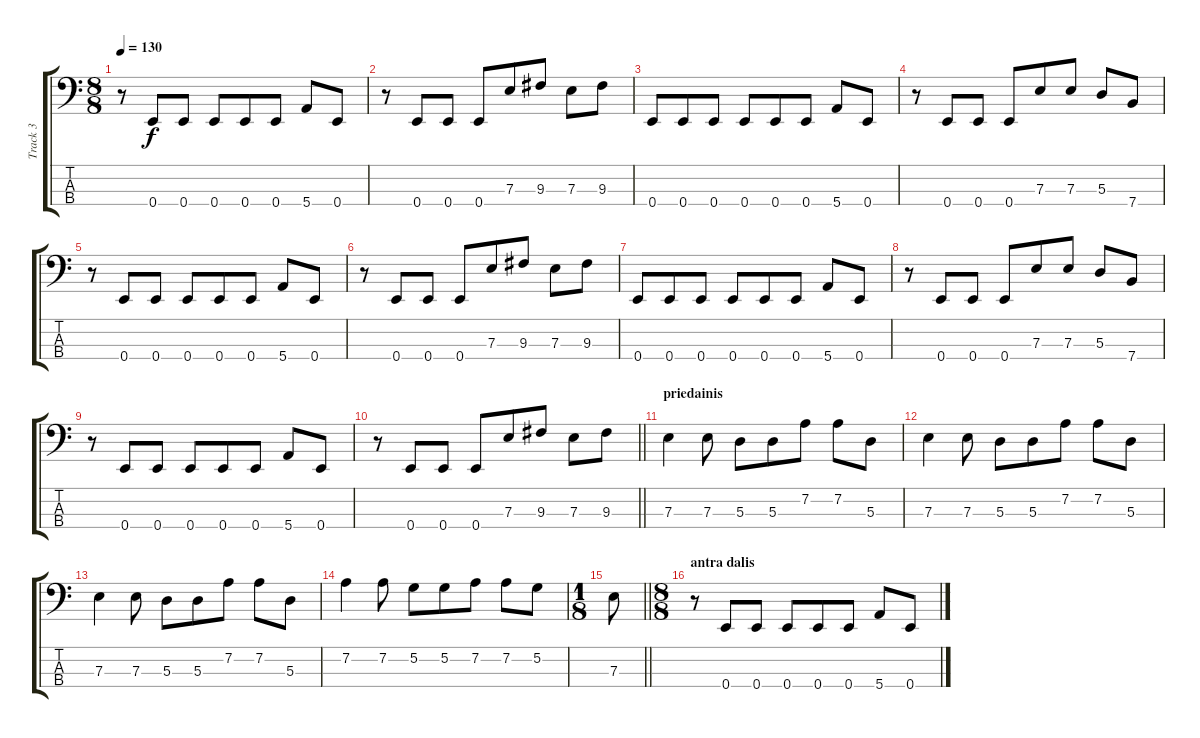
\track ("Track 3" "Track 3") {instrument electricbassfinger}
\staff {score tabs}
\tuning (G2 D2 A1 E1) {hide}
\ts (8 8)
\tempo 130
\clef f4
\ks c
r.8{dy f} 0.4.8 0.4.8 0.4.8 0.4.8 0.4.8 5.4.8 0.4.8 |
r.8 0.4.8 0.4.8 0.4.8 7.3.8 9.3.8 7.3.8 9.3.8 |
0.4.8 0.4.8 0.4.8 0.4.8 0.4.8 0.4.8 5.4.8 0.4.8 |
r.8 0.4.8 0.4.8 0.4.8 7.3.8 7.3.8 5.3.8 7.4.8 |
r.8 0.4.8 0.4.8 0.4.8 0.4.8 0.4.8 5.4.8 0.4.8 |
r.8 0.4.8 0.4.8 0.4.8 7.3.8 9.3.8 7.3.8 9.3.8 |
0.4.8 0.4.8 0.4.8 0.4.8 0.4.8 0.4.8 5.4.8 0.4.8 |
r.8 0.4.8 0.4.8 0.4.8 7.3.8 7.3.8 5.3.8 7.4.8 |
r.8 0.4.8 0.4.8 0.4.8 0.4.8 0.4.8 5.4.8 0.4.8 |
\barLineRight lightlight
r.8 0.4.8 0.4.8 0.4.8 7.3.8 9.3.8 7.3.8 9.3.8 |
\section ("" "priedainis")
7.3.4 7.3.8 5.3.8 5.3.8 7.2.8 7.2.8 5.3.8 |
7.3.4 7.3.8 5.3.8 5.3.8 7.2.8 7.2.8 5.3.8 |
7.3.4 7.3.8 5.3.8 5.3.8 7.2.8 7.2.8 5.3.8 |
7.2.4 7.2.8 5.2.8 5.2.8 7.2.8 7.2.8 5.2.8 |
\ts (1 8)
\barLineRight lightlight
7.3.8 |
\ts (8 8)
\section ("" "antra dalis")
r.8 0.4.8 0.4.8 0.4.8 0.4.8 0.4.8 5.4.8 0.4.8
